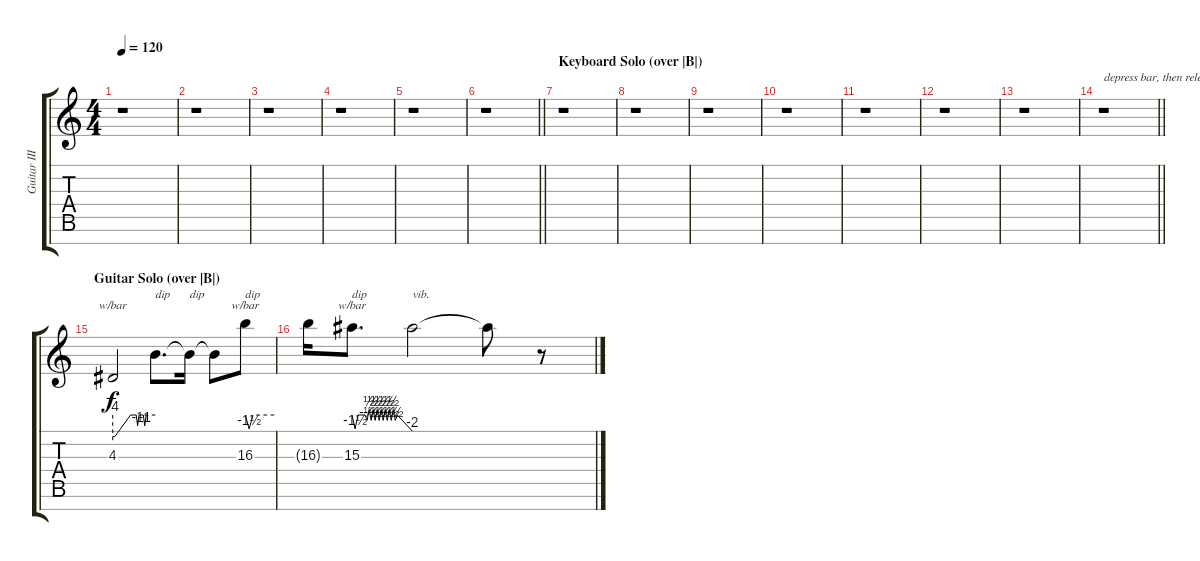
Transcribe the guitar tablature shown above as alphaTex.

\track ("Guitar III" "Guitar III") {instrument distortionguitar}
\staff {score tabs}
\tuning (E4 B3 G3 D3 A2 E2 B1) {hide}
\ts (4 4)
\tempo 120
\clef g2
\ks c
r.1{dy f} |
r.1 |
r.1 |
r.1 |
r.1 |
\barLineRight lightlight
r.1 |
\section ("" "Keyboard Solo (over |B|)")
r.1 |
r.1 |
r.1 |
r.1 |
r.1 |
r.1 |
r.1 |
\barLineRight lightlight
r.1{txt "depress bar, then release"} |
\section ("" "Guitar Solo (over |B|)")
4.3.2{tbe (custom default 0 -16 3 -16 25 0 33 0 35 -4 37 0 43 0 45 -4 47 0 60 0)} 4.3{t}.8{d txt "dip"} 4.3{t}.16{txt "dip"} 4.3{t}.8 16.3.8{tbe (custom default 0 0 8 -6 16 0 60 0) txt "dip"} |
16.3{t}.16 15.3.8{d tbe (custom default 0 0 3 -6 6 0 13 0 15 -2 17 2 19 -2 21 2 23 -2 25 2 27 -2 29 2 31 -2 33 2 35 -2 37 2 39 -2 41 2 43 -2 45 0 60 -8) txt "dip"} 15.3{t}.2{txt "vib."} 15.3{t}.8 r.8
